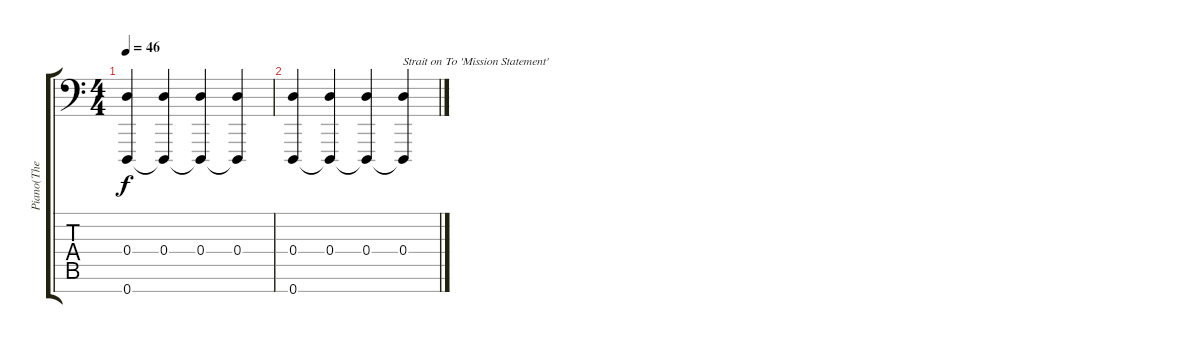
\track ("Piano(The Only Instrument)" "Piano(The ") {instrument acousticgrandpiano}
\staff {score tabs}
\tuning (E4 B3 G3 D3 A2 E2 D1) {hide}
\ts (4 4)
\tempo 46
\clef f4
\ks c
(0.4 0.7).4{dy f} (0.4 0.7{t}).4 (0.4 0.7{t}).4 (0.4 0.7{t}).4 |
(0.4 0.7).4 (0.4 0.7{t}).4 (0.4 0.7{t}).4 (0.4 0.7{t}).4{txt "Strait on To 'Mission Statement'"}
